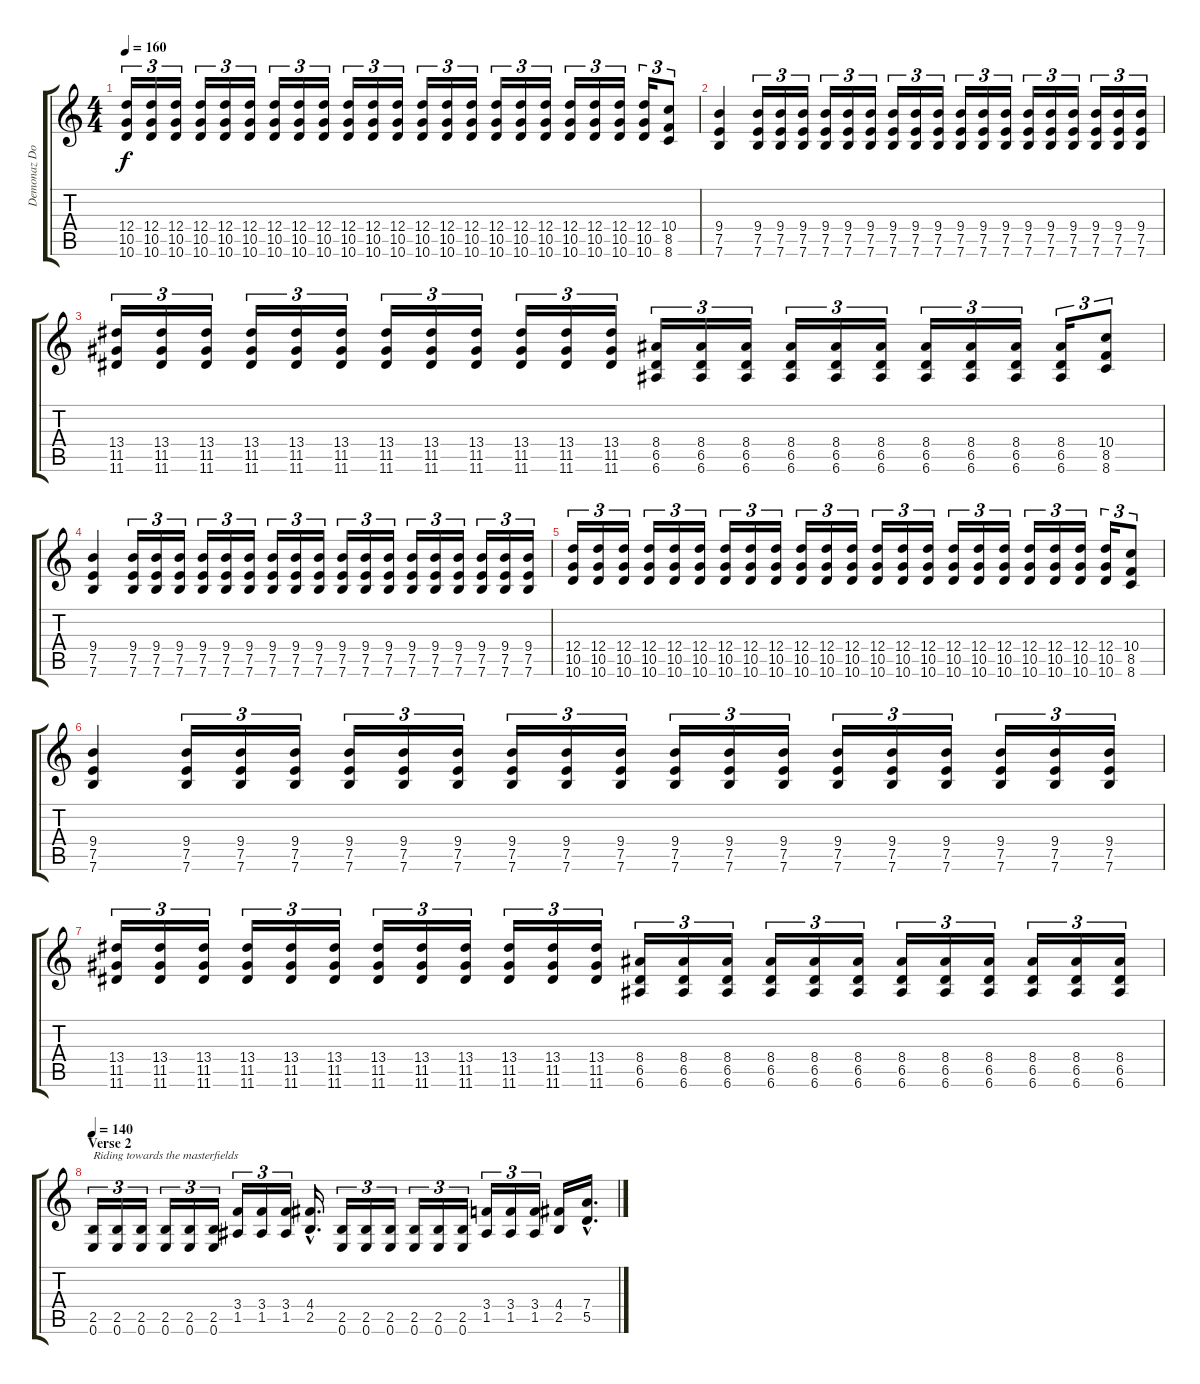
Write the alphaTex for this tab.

\track ("Demonaz Doom Occulta" "Demonaz Do") {instrument distortionguitar}
\staff {score tabs}
\tuning (E4 B3 G3 D3 A2 E2) {hide}
\ts (4 4)
\tempo 160
\clef g2
\ks c
(12.4 10.5 10.6).16{tu (3 2) dy f} (12.4 10.5 10.6).16{tu (3 2)} (12.4 10.5 10.6).16{tu (3 2)} (12.4 10.5 10.6).16{tu (3 2)} (12.4 10.5 10.6).16{tu (3 2)} (12.4 10.5 10.6).16{tu (3 2)} (12.4 10.5 10.6).16{tu (3 2)} (12.4 10.5 10.6).16{tu (3 2)} (12.4 10.5 10.6).16{tu (3 2)} (12.4 10.5 10.6).16{tu (3 2)} (12.4 10.5 10.6).16{tu (3 2)} (12.4 10.5 10.6).16{tu (3 2)} (12.4 10.5 10.6).16{tu (3 2)} (12.4 10.5 10.6).16{tu (3 2)} (12.4 10.5 10.6).16{tu (3 2)} (12.4 10.5 10.6).16{tu (3 2)} (12.4 10.5 10.6).16{tu (3 2)} (12.4 10.5 10.6).16{tu (3 2)} (12.4 10.5 10.6).16{tu (3 2)} (12.4 10.5 10.6).16{tu (3 2)} (12.4 10.5 10.6).16{tu (3 2)} (12.4 10.5 10.6).16{tu (3 2)} (10.4 8.5 8.6).8{tu (3 2)} |
(9.4 7.5 7.6).4 (9.4 7.5 7.6).16{tu (3 2)} (9.4 7.5 7.6).16{tu (3 2)} (9.4 7.5 7.6).16{tu (3 2)} (9.4 7.5 7.6).16{tu (3 2)} (9.4 7.5 7.6).16{tu (3 2)} (9.4 7.5 7.6).16{tu (3 2)} (9.4 7.5 7.6).16{tu (3 2)} (9.4 7.5 7.6).16{tu (3 2)} (9.4 7.5 7.6).16{tu (3 2)} (9.4 7.5 7.6).16{tu (3 2)} (9.4 7.5 7.6).16{tu (3 2)} (9.4 7.5 7.6).16{tu (3 2)} (9.4 7.5 7.6).16{tu (3 2)} (9.4 7.5 7.6).16{tu (3 2)} (9.4 7.5 7.6).16{tu (3 2)} (9.4 7.5 7.6).16{tu (3 2)} (9.4 7.5 7.6).16{tu (3 2)} (9.4 7.5 7.6).16{tu (3 2)} |
(13.4 11.5 11.6).16{tu (3 2)} (13.4 11.5 11.6).16{tu (3 2)} (13.4 11.5 11.6).16{tu (3 2)} (13.4 11.5 11.6).16{tu (3 2)} (13.4 11.5 11.6).16{tu (3 2)} (13.4 11.5 11.6).16{tu (3 2)} (13.4 11.5 11.6).16{tu (3 2)} (13.4 11.5 11.6).16{tu (3 2)} (13.4 11.5 11.6).16{tu (3 2)} (13.4 11.5 11.6).16{tu (3 2)} (13.4 11.5 11.6).16{tu (3 2)} (13.4 11.5 11.6).16{tu (3 2)} (8.4 6.5 6.6).16{tu (3 2)} (8.4 6.5 6.6).16{tu (3 2)} (8.4 6.5 6.6).16{tu (3 2)} (8.4 6.5 6.6).16{tu (3 2)} (8.4 6.5 6.6).16{tu (3 2)} (8.4 6.5 6.6).16{tu (3 2)} (8.4 6.5 6.6).16{tu (3 2)} (8.4 6.5 6.6).16{tu (3 2)} (8.4 6.5 6.6).16{tu (3 2)} (8.4 6.5 6.6).16{tu (3 2)} (10.4 8.5 8.6).8{tu (3 2)} |
(9.4 7.5 7.6).4 (9.4 7.5 7.6).16{tu (3 2)} (9.4 7.5 7.6).16{tu (3 2)} (9.4 7.5 7.6).16{tu (3 2)} (9.4 7.5 7.6).16{tu (3 2)} (9.4 7.5 7.6).16{tu (3 2)} (9.4 7.5 7.6).16{tu (3 2)} (9.4 7.5 7.6).16{tu (3 2)} (9.4 7.5 7.6).16{tu (3 2)} (9.4 7.5 7.6).16{tu (3 2)} (9.4 7.5 7.6).16{tu (3 2)} (9.4 7.5 7.6).16{tu (3 2)} (9.4 7.5 7.6).16{tu (3 2)} (9.4 7.5 7.6).16{tu (3 2)} (9.4 7.5 7.6).16{tu (3 2)} (9.4 7.5 7.6).16{tu (3 2)} (9.4 7.5 7.6).16{tu (3 2)} (9.4 7.5 7.6).16{tu (3 2)} (9.4 7.5 7.6).16{tu (3 2)} |
(12.4 10.5 10.6).16{tu (3 2)} (12.4 10.5 10.6).16{tu (3 2)} (12.4 10.5 10.6).16{tu (3 2)} (12.4 10.5 10.6).16{tu (3 2)} (12.4 10.5 10.6).16{tu (3 2)} (12.4 10.5 10.6).16{tu (3 2)} (12.4 10.5 10.6).16{tu (3 2)} (12.4 10.5 10.6).16{tu (3 2)} (12.4 10.5 10.6).16{tu (3 2)} (12.4 10.5 10.6).16{tu (3 2)} (12.4 10.5 10.6).16{tu (3 2)} (12.4 10.5 10.6).16{tu (3 2)} (12.4 10.5 10.6).16{tu (3 2)} (12.4 10.5 10.6).16{tu (3 2)} (12.4 10.5 10.6).16{tu (3 2)} (12.4 10.5 10.6).16{tu (3 2)} (12.4 10.5 10.6).16{tu (3 2)} (12.4 10.5 10.6).16{tu (3 2)} (12.4 10.5 10.6).16{tu (3 2)} (12.4 10.5 10.6).16{tu (3 2)} (12.4 10.5 10.6).16{tu (3 2)} (12.4 10.5 10.6).16{tu (3 2)} (10.4 8.5 8.6).8{tu (3 2)} |
(9.4 7.5 7.6).4 (9.4 7.5 7.6).16{tu (3 2)} (9.4 7.5 7.6).16{tu (3 2)} (9.4 7.5 7.6).16{tu (3 2)} (9.4 7.5 7.6).16{tu (3 2)} (9.4 7.5 7.6).16{tu (3 2)} (9.4 7.5 7.6).16{tu (3 2)} (9.4 7.5 7.6).16{tu (3 2)} (9.4 7.5 7.6).16{tu (3 2)} (9.4 7.5 7.6).16{tu (3 2)} (9.4 7.5 7.6).16{tu (3 2)} (9.4 7.5 7.6).16{tu (3 2)} (9.4 7.5 7.6).16{tu (3 2)} (9.4 7.5 7.6).16{tu (3 2)} (9.4 7.5 7.6).16{tu (3 2)} (9.4 7.5 7.6).16{tu (3 2)} (9.4 7.5 7.6).16{tu (3 2)} (9.4 7.5 7.6).16{tu (3 2)} (9.4 7.5 7.6).16{tu (3 2)} |
(13.4 11.5 11.6).16{tu (3 2)} (13.4 11.5 11.6).16{tu (3 2)} (13.4 11.5 11.6).16{tu (3 2)} (13.4 11.5 11.6).16{tu (3 2)} (13.4 11.5 11.6).16{tu (3 2)} (13.4 11.5 11.6).16{tu (3 2)} (13.4 11.5 11.6).16{tu (3 2)} (13.4 11.5 11.6).16{tu (3 2)} (13.4 11.5 11.6).16{tu (3 2)} (13.4 11.5 11.6).16{tu (3 2)} (13.4 11.5 11.6).16{tu (3 2)} (13.4 11.5 11.6).16{tu (3 2)} (8.4 6.5 6.6).16{tu (3 2)} (8.4 6.5 6.6).16{tu (3 2)} (8.4 6.5 6.6).16{tu (3 2)} (8.4 6.5 6.6).16{tu (3 2)} (8.4 6.5 6.6).16{tu (3 2)} (8.4 6.5 6.6).16{tu (3 2)} (8.4 6.5 6.6).16{tu (3 2)} (8.4 6.5 6.6).16{tu (3 2)} (8.4 6.5 6.6).16{tu (3 2)} (8.4 6.5 6.6).16{tu (3 2)} (8.4 6.5 6.6).16{tu (3 2)} (8.4 6.5 6.6).16{tu (3 2)} |
\section ("" "Verse 2")
\tempo 140
(2.5 0.6).16{tu (3 2) txt "Riding towards the masterfields"} (2.5 0.6).16{tu (3 2)} (2.5 0.6).16{tu (3 2)} (2.5 0.6).16{tu (3 2)} (2.5 0.6).16{tu (3 2)} (2.5 0.6).16{tu (3 2)} (3.4 1.5).16{tu (3 2)} (3.4 1.5).16{tu (3 2)} (3.4 1.5).16{tu (3 2)} (4.4{hac} 2.5{hac}).16{d} (2.5 0.6).16{tu (3 2)} (2.5 0.6).16{tu (3 2)} (2.5 0.6).16{tu (3 2)} (2.5 0.6).16{tu (3 2)} (2.5 0.6).16{tu (3 2)} (2.5 0.6).16{tu (3 2)} (3.4 1.5).16{tu (3 2)} (3.4 1.5).16{tu (3 2)} (3.4 1.5).16{tu (3 2)} (4.4 2.5).16 (7.4{hac} 5.5{hac}).16{d}
